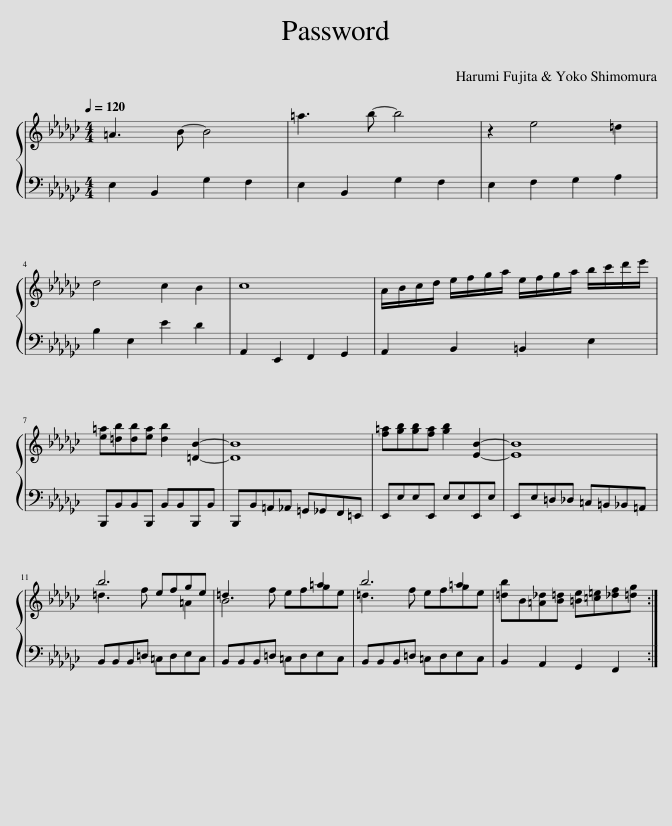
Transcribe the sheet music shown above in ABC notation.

X:1
%%score { ( 1 2 ) 3 }
L:1/8
Q:1/4=120
M:4/4
I:linebreak $
K:Gb
V:1 treble
V:2 treble
V:3 bass
V:1
 =A3 B- B4 | =a3 b- b4 | z2 e4 =d2 |$ d4 c2 B2 | c8 | %5
 A/B/c/d/ e/f/g/a/ e/f/g/a/ b/c'/d'/e'/ |$ [e=a][=db][db][ea] [db]2 [=DB]2- | [DB]8 | [f=a][gb][gb][fa] [gb]2 [EB]2- | [EB]8 |$ %10
 b6 =A2 | B6 =a2 | b6 =a2 | [=db]B[=A_d][B=d] [=Be][=c=e][_df][=dg] :| %14
V:2
 x8 | x8 | x8 |$ x8 | x8 | %5
 x8 |$ x8 | x8 | x8 | x8 |$ %10
 =d3 f efge | =d3 f efge | =d3 f efge | x8 :| %14
V:3
 E,2 B,,2 G,2 F,2 | E,2 B,,2 G,2 F,2 | E,2 F,2 G,2 A,2 |$ B,2 E,2 E2 D2 | A,,2 E,,2 F,,2 G,,2 | %5
 A,,2 B,,2 =B,,2 E,2 |$ B,,,B,,B,,B,,, B,,B,,B,,,B,, | B,,,B,,=A,,_A,, =G,,_G,,F,,=E,, | E,,E,E,E,, E,E,E,,E, | E,,E,=D,_D, =C,=B,,_B,,=A,, |$ %10
 B,,B,,B,,=D, =C,D,E,C, | B,,B,,B,,=D, =C,D,E,C, | B,,B,,B,,=D, =C,D,E,C, | B,,2 A,,2 G,,2 F,,2 :| %14
